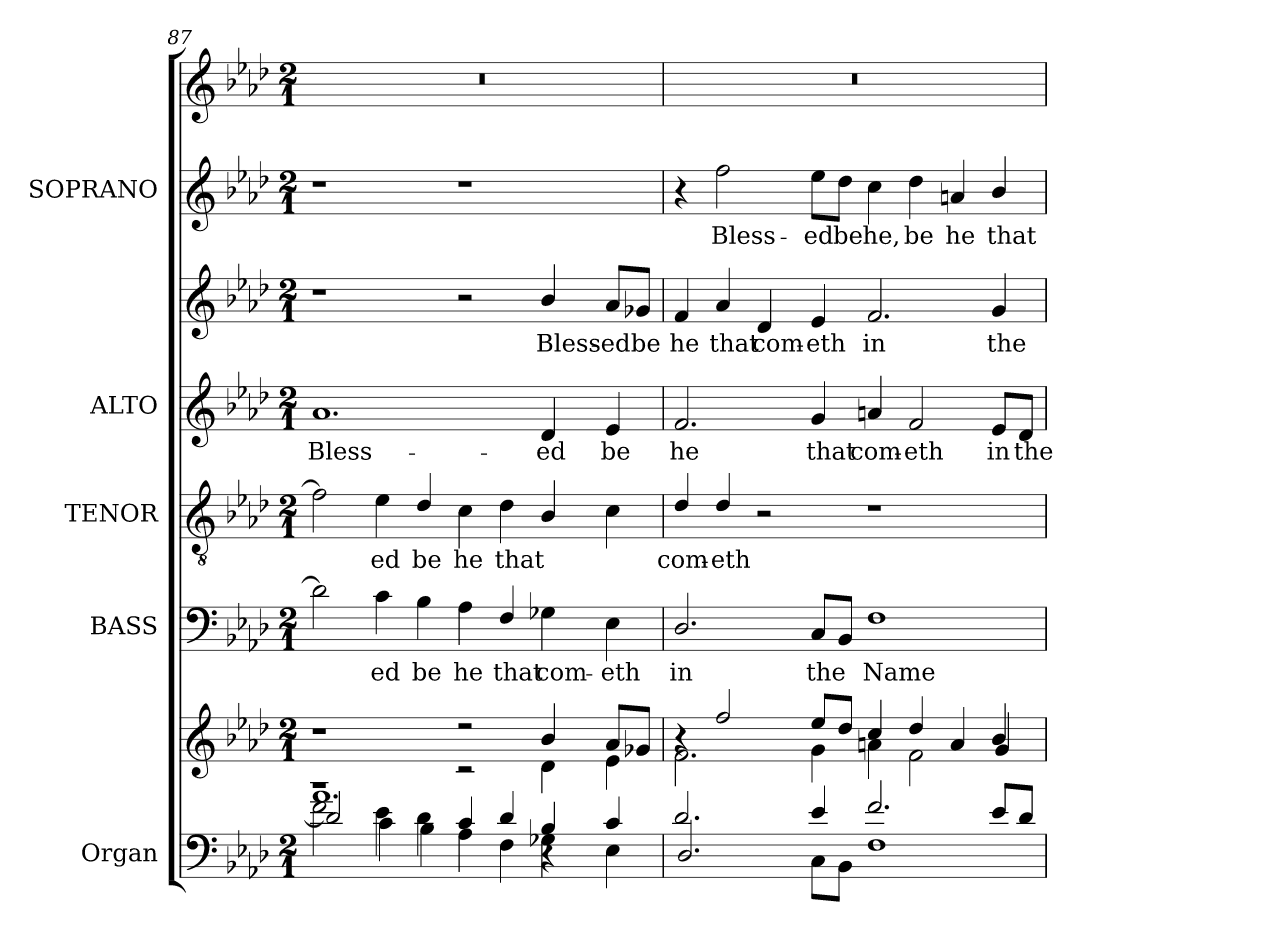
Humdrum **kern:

**kern	**kern	**kern	**text	**kern	**text	**kern	**text	**kern	**text	**kern	**text	**kern
*part5	*part5	*part4	*part4	*part3	*part3	*part2	*part2	*part2	*part2	*part1	*part1	*part1
*staff8	*staff7	*staff6	*staff6	*staff5	*staff5	*staff4	*staff4	*staff3	*staff3	*staff2	*staff2	*staff1
*I"Organ	*	*I"BASS	*	*I"TENOR	*	*I"ALTO	*	*	*	*I"SOPRANO	*	*
*I'Org.	*	*I'B.	*	*I'T.	*	*I'A.	*	*	*	*I'S.	*	*
*clefF4	*clefG2	*clefF4	*	*clefGv2	*	*clefG2	*	*clefG2	*	*clefG2	*	*clefG2
*	*	*	*	*ITrd7c12	*	*	*	*	*	*	*	*
*k[b-e-a-d-]	*k[b-e-a-d-]	*k[b-e-a-d-]	*	*k[b-e-a-d-]	*	*k[b-e-a-d-]	*	*k[b-e-a-d-]	*	*k[b-e-a-d-]	*	*k[b-e-a-d-]
*A-:	*A-:	*A-:	*	*A-:	*	*A-:	*	*A-:	*	*A-:	*	*A-:
*M2/1	*M2/1	*M2/1	*	*M2/1	*	*M2/1	*	*M2/1	*	*M2/1	*	*M2/1
=87	=87	=87	=87	=87	=87	=87	=87	=87	=87	=87	=87	=87
*^	*^	*	*	*	*	*	*	*	*	*	*	*
*	*^	*	*^	*	*	*	*	*	*	*	*	*	*	*
!	!	!	!	!	!	!	!	!	!	!	!LO:LY:b:color=#000000	!	!	!	!	!LO:N:vis=1
1.a-i	2fi\	2d-i/]	1r	1r	1ryy	2d-i\]	.	2Fi\]	.	1.a-i	Bless-	1r	.	1r	.	0r
!	!	!	!	!	!	!	!LO:LY:b:color=#000000	!	!	!	!	!	!	!	!	!
!	!	!	!	!	!	!	!	!	!LO:LY:b:color=#000000	!	!	!	!	!	!	!
.	4e-i\	4ci\	.	.	.	4ci\	-ed	4E-i\	-ed	.	.	.	.	.	.	.
!	!	!	!	!	!	!	!LO:LY:b:color=#000000	!	!	!	!	!	!	!	!	!
!	!	!	!	!	!	!	!	!	!LO:LY:b:color=#000000	!	!	!	!	!	!	!
.	4d-i\	4B-i\	.	.	.	4B-i\	be	4D-i/	be	.	.	.	.	.	.	.
!	!	!	!	!	!	!	!LO:LY:b:color=#000000	!	!	!	!	!	!	!	!	!
!	!	!	!	!	!	!	!	!	!LO:LY:b:color=#000000	!	!	!	!	!	!	!
.	4ci/	4A-i\	2r	2r	2ryy	4A-i\	he	4Ci\	he	.	.	2r	.	1r	.	.
!	!	!	!	!	!	!	!LO:LY:b:color=#000000	!	!	!	!	!	!	!	!	!
!	!	!	!	!	!	!	!	!	!LO:LY:b:color=#000000	!	!	!	!	!	!	!
.	4d-i/	4Fi\	.	.	.	4Fi/	that	4D-i\	that	.	.	.	.	.	.	.
!	!	!	!	!	!	!	!LO:LY:b:color=#000000	!	!	!	!	!	!	!	!	!
!	!	!	!	!	!	!	!	!	!	!	!LO:LY:b:color=#000000	!	!	!	!	!
!	!	!	!	!	!	!	!	!	!	!	!	!	!LO:LY:b:color=#000000	!	!	!
4r	4B-i/	4G-Xi\	4b-i/	4d-i\	2ryy	4G-Xi\	com-	4BB-i/	.	4d-i/	-ed	4b-i/	Bless-	.	.	.
!	!	!	!	!	!	!	!LO:LY:b:color=#000000	!	!	!	!	!	!	!	!	!
!	!	!	!	!	!	!	!	!	!	!	!LO:LY:b:color=#000000	!	!	!	!	!
!	!	!	!	!	!	!	!	!	!	!	!	!	!LO:LY:b:color=#000000	!	!	!
4ryy	4ci/	4E-i\	8a-i/L	4e-i\	.	4E-i\	-eth	4Ci\	.	4e-i/	be	8a-i/L	-ed	.	.	.
!	!	!	!	!	!	!	!	!	!	!	!	!	!LO:LY:b:color=#000000	!	!	!
.	.	.	8g-Xi/J	.	.	.	.	.	.	.	.	8g-Xi/J	be	.	.	.
=88	=88	=88	=88	=88	=88	=88	=88	=88	=88	=88	=88	=88	=88	=88	=88	=88
!	!	!	!	!LO:N:vis=1	!	!	!	!	!	!	!	!	!	!	!	!
!	!	!	!	!	!	!	!LO:LY:b:color=#000000	!	!	!	!	!	!	!	!	!
!	!	!	!	!	!	!	!	!	!LO:LY:b:color=#000000	!	!	!	!	!	!	!
!	!	!	!	!	!	!	!	!	!	!	!LO:LY:b:color=#000000	!	!	!	!	!
!	!	!	!	!	!	!	!	!	!	!	!	!	!LO:LY:b:color=#000000	!	!	!LO:N:vis=1
2.d-i/	4ryy	2.D-i/	4r	0ryy	2.fi\	2.D-i/	in	4D-i/	com-	2.fi/	he	4fi/	he	4r	.	0r
!	!	!	!	!	!	!	!	!	!LO:LY:b:color=#000000	!	!	!	!	!	!	!
!	!	!	!	!	!	!	!	!	!	!	!	!	!LO:LY:b:color=#000000	!	!	!
!	!	!	!	!	!	!	!	!	!	!	!	!	!	!	!LO:LY:b:color=#000000	!
.	4ryy	.	2ffi/	.	.	.	.	4D-i/	-eth	.	.	4a-i/	that	2ffi\	Bless-	.
!	!	!	!	!	!	!	!	!	!	!	!	!	!LO:LY:b:color=#000000	!	!	!
.	2ryy	.	.	.	.	.	.	2r	.	.	.	4d-i/	com-	.	.	.
!	!	!	!	!	!	!	!LO:LY:b:color=#000000	!	!	!	!	!	!	!	!	!
!	!	!	!	!	!	!	!	!	!	!	!LO:LY:b:color=#000000	!	!	!	!	!
!	!	!	!	!	!	!	!	!	!	!	!	!	!LO:LY:b:color=#000000	!	!	!
!	!	!	!	!	!	!	!	!	!	!	!	!	!	!	!LO:LY:b:color=#000000	!
4e-i/	.	8Ci\L	8ee-i/L	.	4gi\	8Ci/L	the	.	.	4gi/	that	4e-i/	-eth	8ee-i\L	-ed	.
!	!	!	!	!	!	!	!	!	!	!	!	!	!	!	!LO:LY:b:color=#000000	!
.	.	8BB-i\J	8dd-i/J	.	.	8BB-i/J	.	.	.	.	.	.	.	8dd-i\J	be	.
!	!	!	!	!	!	!	!LO:LY:b:color=#000000	!	!	!	!	!	!	!	!	!
!	!	!	!	!	!	!	!	!	!	!	!LO:LY:b:color=#000000	!	!	!	!	!
!	!	!	!	!	!	!	!	!	!	!	!	!	!LO:LY:b:color=#000000	!	!	!
!	!	!	!	!	!	!	!	!	!	!	!	!	!	!	!LO:LY:b:color=#000000	!
2.fi/	1ryy	1Fi	4cci/	.	4ani\	1Fi	Name	1r	.	4ani/	com-	2.fi/	in	4cci\	he,	.
!	!	!	!	!	!	!	!	!	!	!	!LO:LY:b:color=#000000	!	!	!	!	!
!	!	!	!	!	!	!	!	!	!	!	!	!	!	!	!LO:LY:b:color=#000000	!
.	.	.	4dd-i/	.	2fi\	.	.	.	.	2fi/	-eth	.	.	4dd-i\	be	.
!	!	!	!	!	!	!	!	!	!	!	!	!	!	!	!LO:LY:b:color=#000000	!
.	.	.	4ai/	.	.	.	.	.	.	.	.	.	.	4ani/	he	.
!	!	!	!	!	!	!	!	!	!	!	!LO:LY:b:color=#000000	!	!	!	!	!
!	!	!	!	!	!	!	!	!	!	!	!	!	!LO:LY:b:color=#000000	!	!	!
!	!	!	!	!	!	!	!	!	!	!	!	!	!	!	!LO:LY:b:color=#000000	!
8e-i/L	.	.	4b-i/	.	4gi/	.	.	.	.	8e-i/L	in	4gi/	the	4b-i/	that	.
!	!	!	!	!	!	!	!	!	!	!	!LO:LY:b:color=#000000	!	!	!	!	!
8d-i/J	.	.	.	.	.	.	.	.	.	8d-i/J	the	.	.	.	.	.
*v	*v	*v	*	*	*	*	*	*	*	*	*	*	*	*	*	*
*	*v	*v	*v	*	*	*	*	*	*	*	*	*	*	*
=	=	=	=	=	=	=	=	=	=	=	=	=
*-	*-	*-	*-	*-	*-	*-	*-	*-	*-	*-	*-	*-
